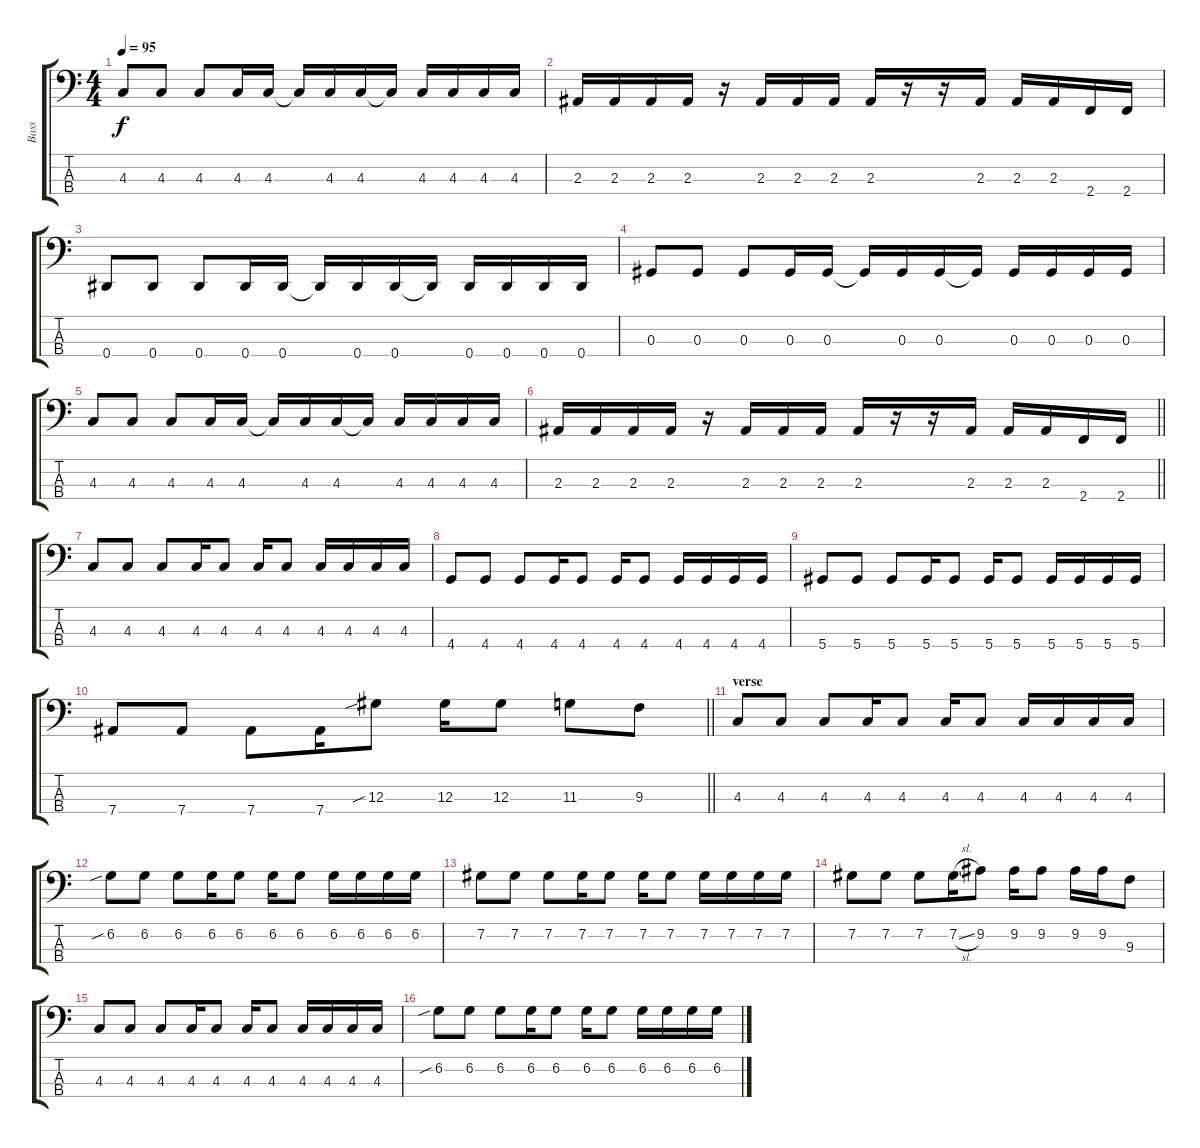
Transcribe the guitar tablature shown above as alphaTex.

\track ("Bass" "Bass") {instrument electricbassfinger}
\staff {score tabs}
\tuning (Gb2 Db2 Ab1 Eb1) {hide}
\ts (4 4)
\tempo 95
\clef f4
\ks c
4.3.8{dy f} 4.3.8 4.3.8 4.3.16 4.3.16 4.3{t}.16 4.3.16 4.3.16 4.3{t}.16 4.3.16 4.3.16 4.3.16 4.3.16 |
2.3.16 2.3.16 2.3.16 2.3.16 r.16 2.3.16 2.3.16 2.3.16 2.3.16 r.16 r.16 2.3.16 2.3.16 2.3.16 2.4.16 2.4.16 |
0.4.8 0.4.8 0.4.8 0.4.16 0.4.16 0.4{t}.16 0.4.16 0.4.16 0.4{t}.16 0.4.16 0.4.16 0.4.16 0.4.16 |
0.3.8 0.3.8 0.3.8 0.3.16 0.3.16 0.3{t}.16 0.3.16 0.3.16 0.3{t}.16 0.3.16 0.3.16 0.3.16 0.3.16 |
4.3.8 4.3.8 4.3.8 4.3.16 4.3.16 4.3{t}.16 4.3.16 4.3.16 4.3{t}.16 4.3.16 4.3.16 4.3.16 4.3.16 |
\barLineRight lightlight
2.3.16 2.3.16 2.3.16 2.3.16 r.16 2.3.16 2.3.16 2.3.16 2.3.16 r.16 r.16 2.3.16 2.3.16 2.3.16 2.4.16 2.4.16 |
\section ("" "")
4.3.8 4.3.8 4.3.8 4.3.16 4.3.8 4.3.16 4.3.8 4.3.16 4.3.16 4.3.16 4.3.16 |
4.4.8 4.4.8 4.4.8 4.4.16 4.4.8 4.4.16 4.4.8 4.4.16 4.4.16 4.4.16 4.4.16 |
5.4.8 5.4.8 5.4.8 5.4.16 5.4.8 5.4.16 5.4.8 5.4.16 5.4.16 5.4.16 5.4.16 |
\barLineRight lightlight
7.4.8 7.4.8 7.4.8 7.4.16 12.3{sib}.8 12.3.16 12.3.8 11.3.8 9.3.8 |
\section ("" "verse")
4.3.8 4.3.8 4.3.8 4.3.16 4.3.8 4.3.16 4.3.8 4.3.16 4.3.16 4.3.16 4.3.16 |
6.2{sib}.8 6.2.8 6.2.8 6.2.16 6.2.8 6.2.16 6.2.8 6.2.16 6.2.16 6.2.16 6.2.16 |
7.2.8 7.2.8 7.2.8 7.2.16 7.2.8 7.2.16 7.2.8 7.2.16 7.2.16 7.2.16 7.2.16 |
7.2.8 7.2.8 7.2.8 7.2{sl}.16 9.2.8 9.2.16 9.2.8 9.2.16 9.2.16 9.3.8 |
4.3.8 4.3.8 4.3.8 4.3.16 4.3.8 4.3.16 4.3.8 4.3.16 4.3.16 4.3.16 4.3.16 |
6.2{sib}.8 6.2.8 6.2.8 6.2.16 6.2.8 6.2.16 6.2.8 6.2.16 6.2.16 6.2.16 6.2.16
